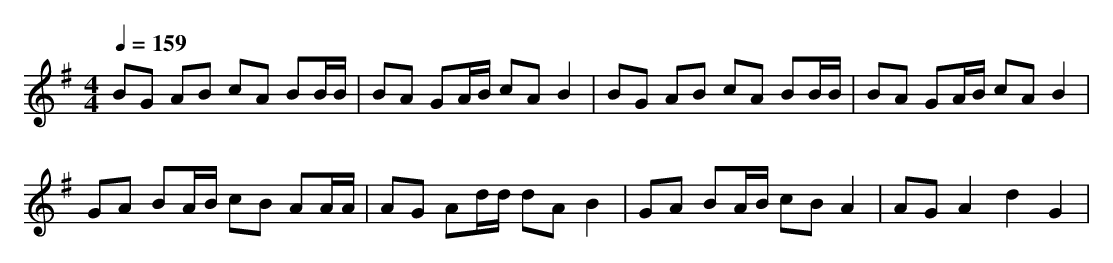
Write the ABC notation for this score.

X:1
T:
M: 4/4
L: 1/8
Q:1/4=159
K:G % 1 sharps
BG AB cA BB/2B/2|BA GA/2B/2 cA B2|BG AB cA BB/2B/2|BA GA/2B/2 cA B2|
GA BA/2B/2 cB AA/2A/2|AG Ad/2d/2 dA B2|GA BA/2B/2 cB A2|AG A2 d2 G2|
